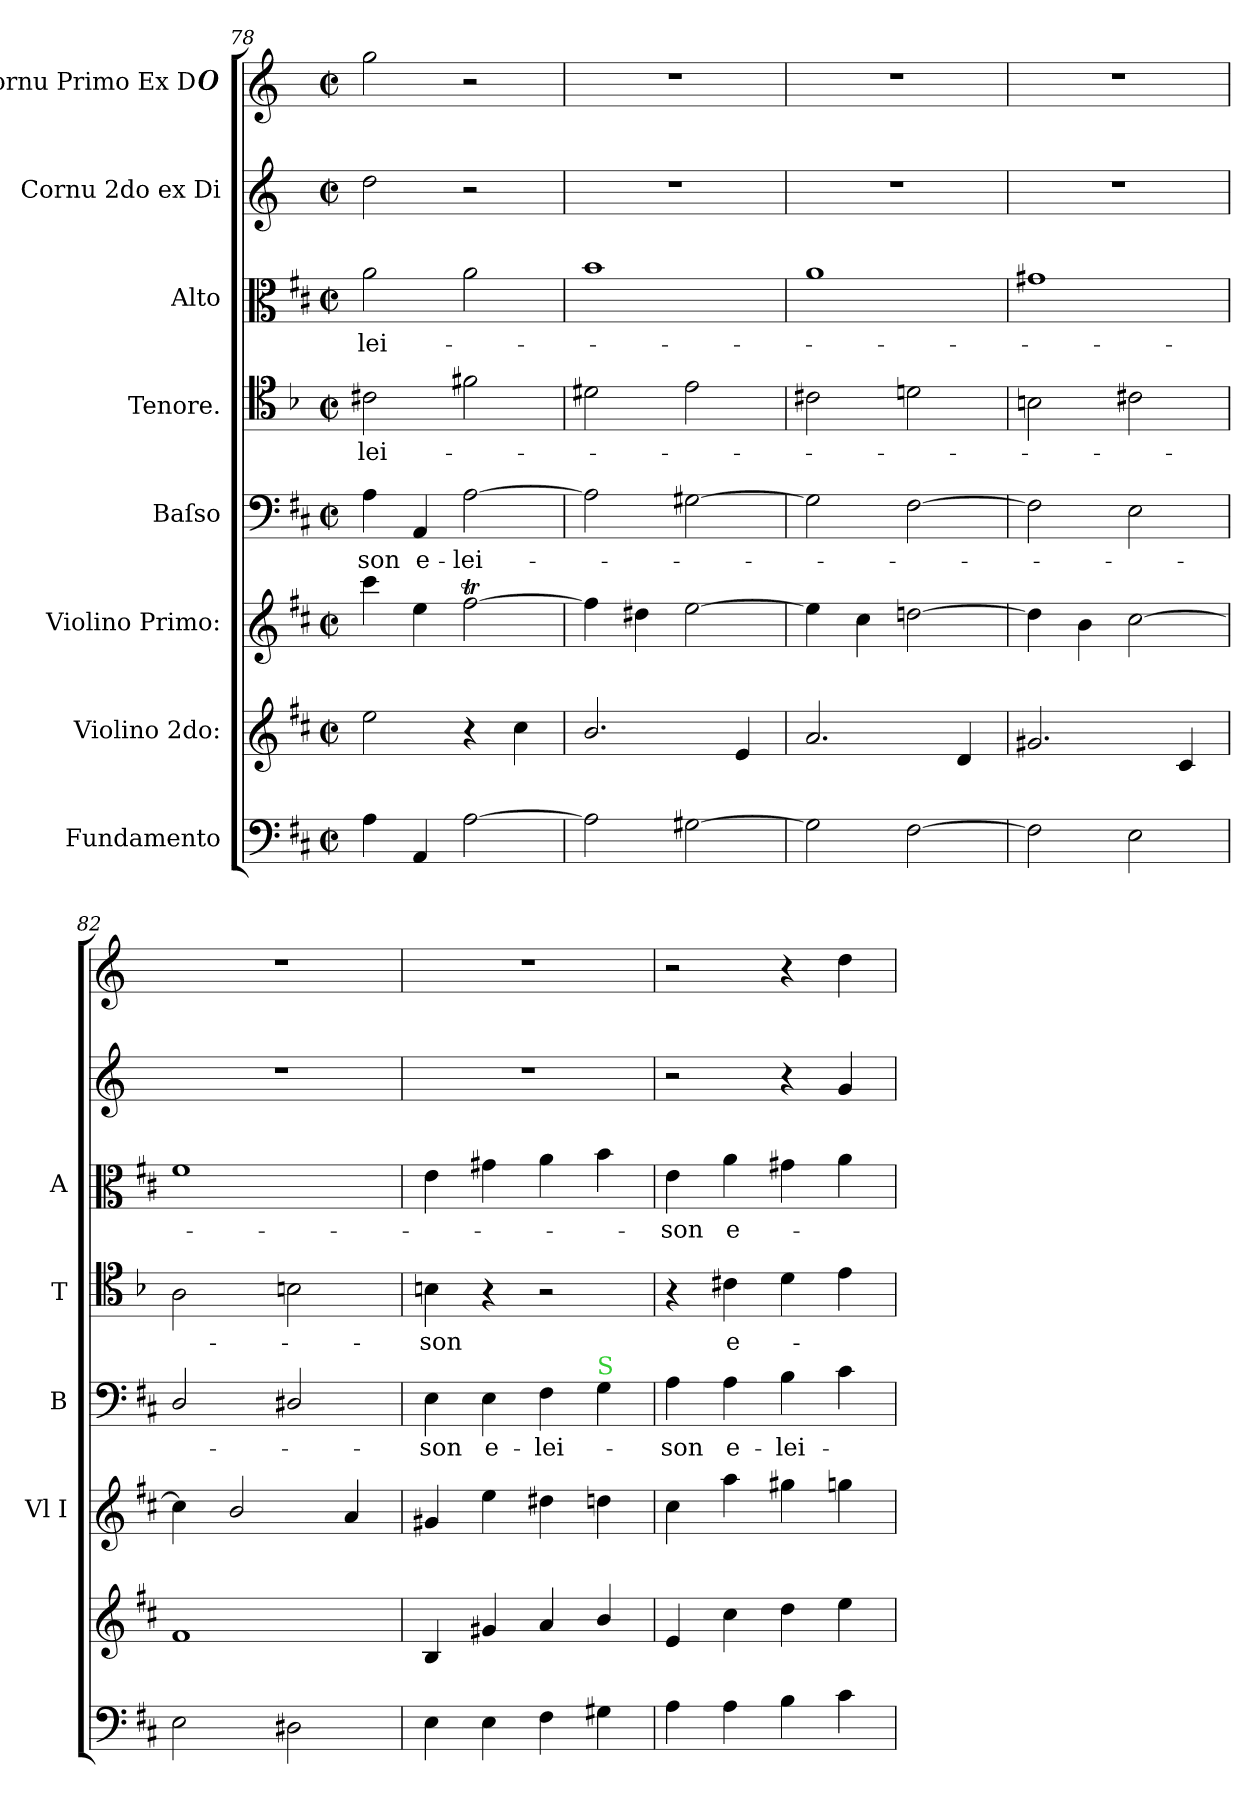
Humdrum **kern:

**kern	**kern	**kern	**kern	**text	**kern	**text	**kern	**text	**kern	**kern
*part8	*part7	*part6	*part5	*part5	*part4	*part4	*part3	*part3	*part2	*part1
*staff8	*staff7	*staff6	*staff5	*staff5	*staff4	*staff4	*staff3	*staff3	*staff2	*staff1
*I"Fundamento	*I"Violino 2do:	*I"Violino Primo:	*I"Baſso	*	*I"Tenore.	*	*I"Alto	*	*I"Cornu 2do ex Di	*I"Cornu Primo Ex D#
*	*	*I'Vl I	*I'B	*	*I'T	*	*I'A	*	*	*
*clefF4	*clefG2	*clefG2	*clefF4	*	*clefC4	*	*clefC3	*	*clefG2	*clefG2
*	*	*	*	*	*	*	*	*	*ITrd6c10	*ITrd6c10
*k[f#c#]	*k[f#c#]	*k[f#c#]	*k[f#c#]	*	*k[b-]	*	*k[f#c#]	*	*k[f#c#]	*k[f#c#]
*M2/2	*M2/2	*M2/2	*M2/2	*	*M2/2	*	*M2/2	*	*M2/2	*M2/2
*met(c|)	*met(c|)	*met(c|)	*met(c|)	*	*met(c|)	*	*met(c|)	*	*met(c|)	*met(c|)
=78	=78	=78	=78	=78	=78	=78	=78	=78	=78	=78
4A\	2ee\	4ccc#\	4A\	-son	2c#\	-lei-	2a\	-lei-	2e\	2a\
4AA/	.	4ee\	4AA/	e-	.	.	.	.	.	.
[2A\	4r	[2ff#t\	[2A\	-lei-	2f#\	.	2a\	.	2r	2r
.	4cc#\	.	.	.	.	.	.	.	.	.
=79	=79	=79	=79	=79	=79	=79	=79	=79	=79	=79
2A\]	2.b/	4ff#\]	2A\]	.	2d#X\	.	1b	.	1r	1r
.	.	4dd#X\	.	.	.	.	.	.	.	.
[2G#X\	.	[2ee\	[2G#X\	.	2e\	.	.	.	.	.
.	4e/	.	.	.	.	.	.	.	.	.
=80	=80	=80	=80	=80	=80	=80	=80	=80	=80	=80
2G#\]	2.a/	4ee\]	2G#\]	.	2c#\	.	1a	.	1r	1r
.	.	4cc#\	.	.	.	.	.	.	.	.
[2F#\	.	[2ddn\	[2F#\	.	2dn\	.	.	.	.	.
.	4d/	.	.	.	.	.	.	.	.	.
=81	=81	=81	=81	=81	=81	=81	=81	=81	=81	=81
2F#\]	2.g#X/	4dd\]	2F#\]	.	2B\	.	1g#X	.	1r	1r
.	.	4b\	.	.	.	.	.	.	.	.
2E\	.	[2cc#\	2E\	.	2c#\	.	.	.	.	.
.	4c#/	.	.	.	.	.	.	.	.	.
=82	=82	=82	=82	=82	=82	=82	=82	=82	=82	=82
2E\	1f#	4cc#\]	2D/	.	2A\	.	1f#	.	1r	1r
.	.	2b/	.	.	.	.	.	.	.	.
2D#X\	.	.	2D#X/	.	2B\	.	.	.	.	.
.	.	4a/	.	.	.	.	.	.	.	.
=83	=83	=83	=83	=83	=83	=83	=83	=83	=83	=83
4E\	4B/	4g#X/	4E\	-son	4B\	-son	4e\	.	1r	1r
4E\	4g#X/	4ee\	4E\	e-	4r	.	4g#X\	.	.	.
4F#\	4a/	4dd#X\	4F#\	-lei-	2r	.	4a\	.	.	.
!	!	!	!LO:TX:a:color=limegreen:t=S	!	!	!	!	!	!	!
4G#X\	4b/	4ddn\	4G\	.	.	.	4b\	.	.	.
=84	=84	=84	=84	=84	=84	=84	=84	=84	=84	=84
4A\	4e/	4cc#\	4A\	-son	4r	.	4e\	-son	2r	2r
4A\	4cc#\	4aa\	4A\	e-	4c#\	e-	4a\	e-	.	.
4B\	4dd\	4gg#X\	4B\	-lei-	4d\	.	4g#X\	.	4r	4r
4c#\	4ee\	4ggn\	4c#\	.	4e\	.	4a\	.	4A/	4e\
=	=	=	=	=	=	=	=	=	=	=
*-	*-	*-	*-	*-	*-	*-	*-	*-	*-	*-
